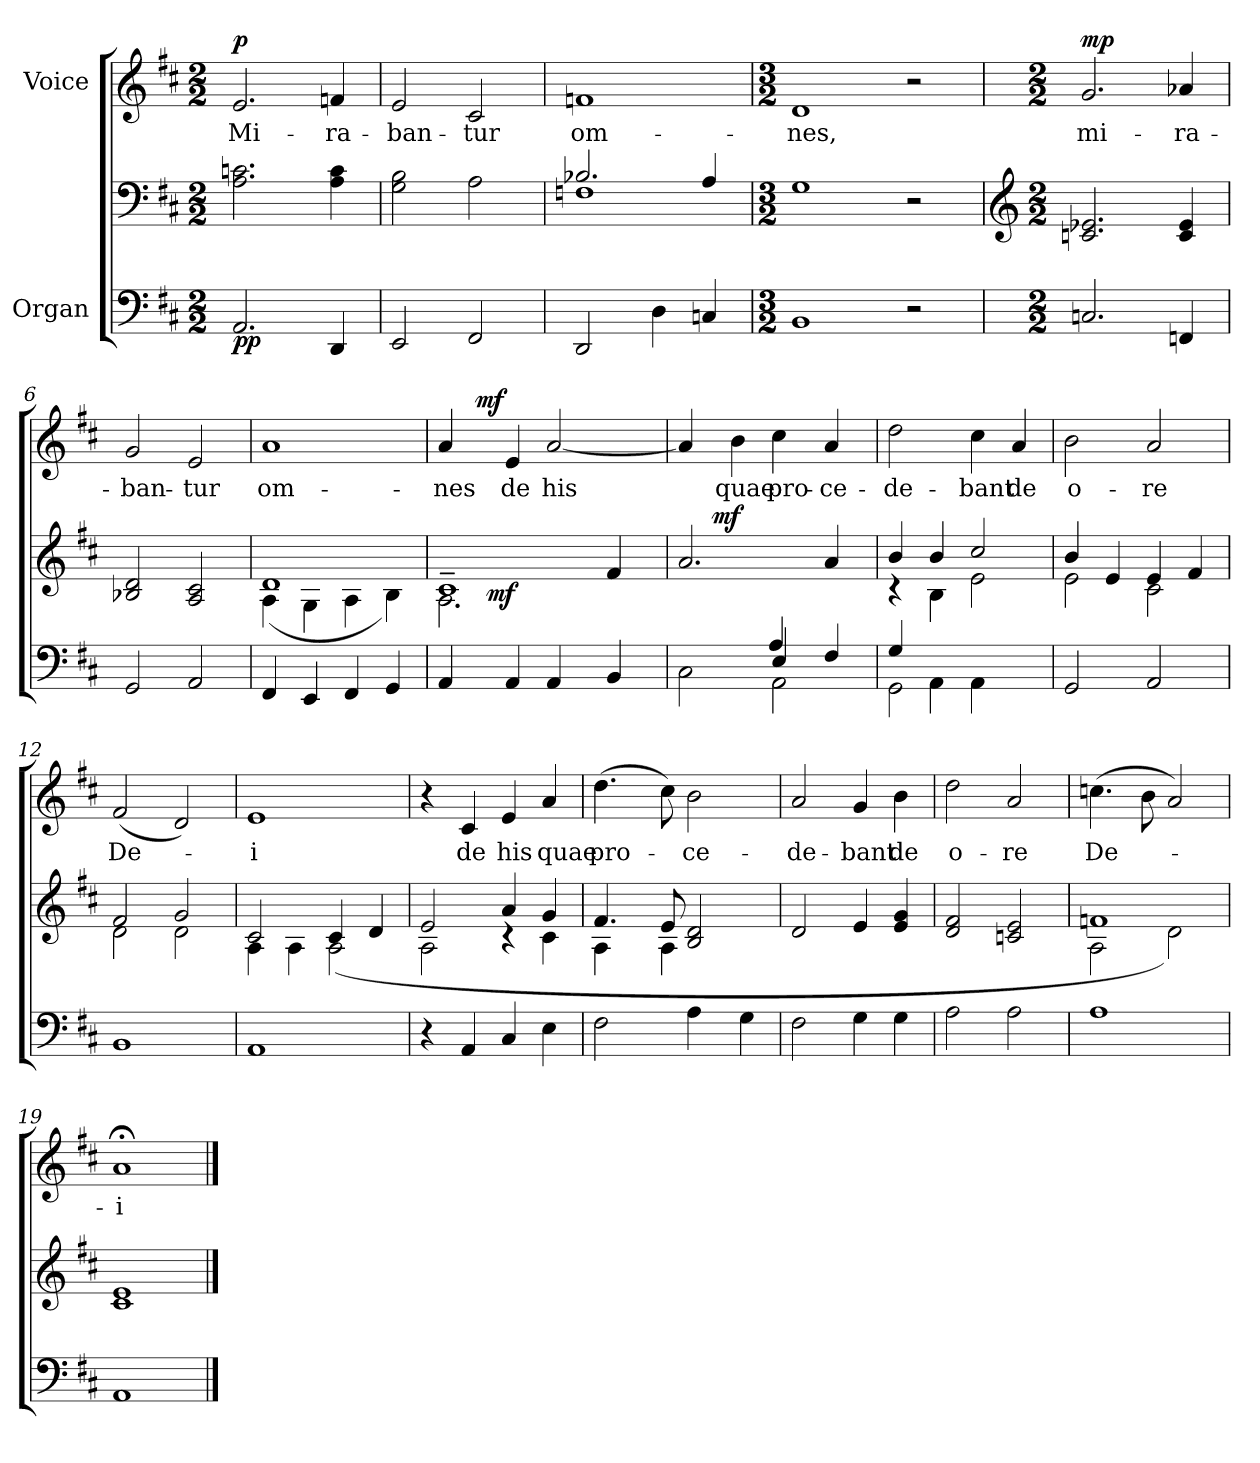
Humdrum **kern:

**kern	**kern	**dynam	**kern	**text	**dynam
*part2	*part2	*part2	*part1	*part1	*part1
*staff3	*staff2	*staff2/3	*staff1	*staff1	*staff1
*I"Organ	*	*	*I"Voice	*	*
*clefF4	*clefF4	*	*clefG2	*	*
*k[f#c#]	*k[f#c#]	*	*k[f#c#]	*	*
*D:	*D:	*	*D:	*	*
*M2/2	*M2/2	*	*M2/2	*	*
=1	=1	=1	=1	=1	=1
!	!	!LO:DY:b=2	!	!LO:LY:b	!
!	!	!LO:DY:n=1:b	!	!	!LO:DY:b
2.AA/	2.A\ 2.cn\	p p	2.e/	Mi-	p
!	!	!	!	!LO:LY:b	!
4DD/	4A\ 4c\	.	4fn/	-ra-	.
=2	=2	=2	=2	=2	=2
!	!	!	!	!LO:LY:b	!
2EE/	2G\ 2B\	.	2e/	-ban-	.
!	!	!	!	!LO:LY:b	!
2FF#/	2A\	.	2c#/	-tur	.
=3	=3	=3	=3	=3	=3
*	*^	*	*	*	*
!	!	!	!	!	!LO:LY:b	!
2DD/	2.B-X/	1Fn	.	1fn	om-	.
4D\	.	.	.	.	.	.
4Cn/	4A/	.	.	.	.	.
*	*v	*v	*	*	*	*
=4	=4	=4	=4	=4	=4
*M3/2	*M3/2	*	*M3/2	*	*
!	!	!	!	!LO:LY:b	!
1BB	1G	.	1d	-nes,	.
2r	2r	.	2r	.	.
=5	=5	=5	=5	=5	=5
*	*clefG2	*	*	*	*
*M2/2	*M2/2	*	*M2/2	*	*
!	!	!LO:DY:a=2	!	!LO:LY:b	!
!	!	!LO:DY:n=1:a	!	!	!LO:DY:a
2.Cn/	2.cn/ 2.e-X/	mp mp	2.g/	mi-	mp
!	!	!	!	!LO:LY:b	!
4FFn/	4c/ 4e-/	.	4a-X/	-ra-	.
=6	=6	=6	=6	=6	=6
!	!	!	!	!LO:LY:b	!
2GG/	2B-X/ 2d/	.	2g/	-ban-	.
!	!	!	!	!LO:LY:b	!
2AA/	2A/ 2c#/	.	2e/	-tur	.
!!LO:LB:g=z
=7	=7	=7	=7	=7	=7
*	*^	*	*	*	*
!	!	!	!	!	!LO:LY:b	!
4FF#/	1d	(<4A\	.	1a	om-	.
4EE/	.	4G\	.	.	.	.
4FF#/	.	4A\	.	.	.	.
4GG/	.	4B\)	.	.	.	.
=8	=8	=8	=8	=8	=8	=8
*	*	*^	*	*	*	*
!	!	!	!	!	!	!LO:LY:b	!
*	*	*	*	*	*^	*	*
4AA/	8.ryy	2.A\	1c#~<	.	4a/	8ryy	-nes	.
.	.	.	.	.	.	32ryy	.	.
!	!	!	!	!	!	!	!	!LO:DY:a
.	.	.	.	.	.	2ryy	.	mf
!	!	!	!	!LO:DY:b	!	!	!	!
.	2ryy	.	.	mf	.	.	.	.
!	!	!	!	!	!	!	!LO:LY:b	!
4AA/	.	.	.	.	4e/	.	de	.
!	!	!	!	!	!	!	!LO:LY:b	!
4AA/	.	.	.	.	[<2a/	.	his	.
.	.	.	.	.	.	4ryy	.	.
.	4ryy	.	.	.	.	.	.	.
4BB/	.	4f#/	.	.	.	.	.	.
.	.	.	.	.	.	16.ryy	.	.
.	16ryy	.	.	.	.	.	.	.
*	*	*v	*v	*	*	*	*	*
*	*	*	*	*v	*v	*	*
=9	=9	=9	=9	=9	=9	=9
*^	*	*	*	*	*	*
*	*^	*	*	*	*	*	*
2C#\	2ryy	2ryy	8.ryy	2.a/	.	4a/]	.	.
!	!	!	!	!	!LO:DY:a	!	!	!
.	.	.	2ryy	.	mf	.	.	.
!	!	!	!	!	!	!	!LO:LY:b	!
.	.	.	.	.	.	4b\	quae	.
!	!	!	!	!	!	!	!LO:LY:b	!
4E/	4A/	2AA\	.	.	.	4cc#\	pro-	.
.	.	.	4ryy	.	.	.	.	.
!	!	!	!	!	!	!	!LO:LY:b:rj	!
4F#/	4ryy	.	.	4a/	.	4a/	-ce-	.
.	.	.	16ryy	.	.	.	.	.
*	*v	*v	*	*	*	*	*	*
=10	=10	=10	=10	=10	=10	=10	=10
!	!	!	!	!	!	!LO:LY:b	!
4G/	2GG\	4b/	4rc	.	2dd\	-de-	.
4AA\	.	4b/	4B\	.	.	.	.
!	!	!	!	!	!	!LO:LY:b	!
4AA\	4ryy	2cc#/	2e\	.	4cc#\	-bant	.
!	!	!	!	!	!	!LO:LY:b	!
4ryy	4ryy	.	.	.	4a/	de	.
=11	=11	=11	=11	=11	=11	=11	=11
!	!	!	!	!	!	!LO:LY:b	!
*v	*v	*	*	*	*	*	*
2GG/	4b/	2e\	.	2b\	o-	.
.	4e/	.	.	.	.	.
!	!	!	!	!	!LO:LY:b	!
2AA/	4e/	2c#\	.	2a/	-re	.
.	4f#/	.	.	.	.	.
=12	=12	=12	=12	=12	=12	=12
!	!	!	!	!	!LO:LY:b	!
1BB	2f#/	2d\	.	(<2f#/	De-	.
.	2g/	2d\	.	2d/)	.	.
=13	=13	=13	=13	=13	=13	=13
!	!	!	!	!	!LO:LY:b:rj	!
1AA	2c#/	4A\	.	1e	-i	.
.	.	4A\	.	.	.	.
.	4c#/	(<2A\	.	.	.	.
.	(4d/	.	.	.	.	.
!!LO:LB:g=z
=14	=14	=14	=14	=14	=14	=14
4r	2e/	2A\	.	4r	.	.
!	!	!	!	!	!LO:LY:b	!
4AA/	.	.	.	4c#/	de	.
!	!	!	!	!	!LO:LY:b	!
4C#/	4a/	4rc	.	4e/	his	.
!	!	!	!	!	!LO:LY:b	!
4E\	4g/	4c#\	.	4a/	quae	.
=15	=15	=15	=15	=15	=15	=15
!	!	!	!	!	!LO:LY:b	!
2F#\	4.f#/	4A\	.	(>4.dd\	pro-	.
.	.	8ryy	.	.	.	.
.	8e/	4A\	.	8cc#\)	.	.
!	!	!	!	!	!LO:LY:b	!
4A\	2B/ 2d/	.	.	2b\	-ce-	.
.	.	4.ryy	.	.	.	.
4G\	.	.	.	.	.	.
*	*v	*v	*	*	*	*
=16	=16	=16	=16	=16	=16
!	!	!	!	!LO:LY:b	!
2F#\	2d/	.	2a/	-de-	.
!	!	!	!	!LO:LY:b	!
4G\	4e/	.	4g/	-bant	.
!	!	!	!	!LO:LY:b	!
4G\	4e/ 4g/	.	4b\	de	.
=17	=17	=17	=17	=17	=17
!	!	!	!	!LO:LY:b	!
2A\	2d/ 2f#/	.	2dd\	o-	.
!	!	!	!	!LO:LY:b	!
2A\	2cn/ 2e/	.	2a/	-re	.
=18	=18	=18	=18	=18	=18
*	*^	*	*	*	*
!	!	!	!	!	!LO:LY:b	!
1A	1fn	2A\	.	(>4.ccn\	De-	.
.	.	.	.	8b\	.	.
.	.	2d\)	.	2a/)	.	.
=19	=19	=19	=19	=19	=19	=19
!	!	!	!	!	!LO:LY:b:rj	!
*	*v	*v	*	*	*	*
1AA	1c# 1e	.	1a;	-i	.
==	==	==	==	==	==
*-	*-	*-	*-	*-	*-
